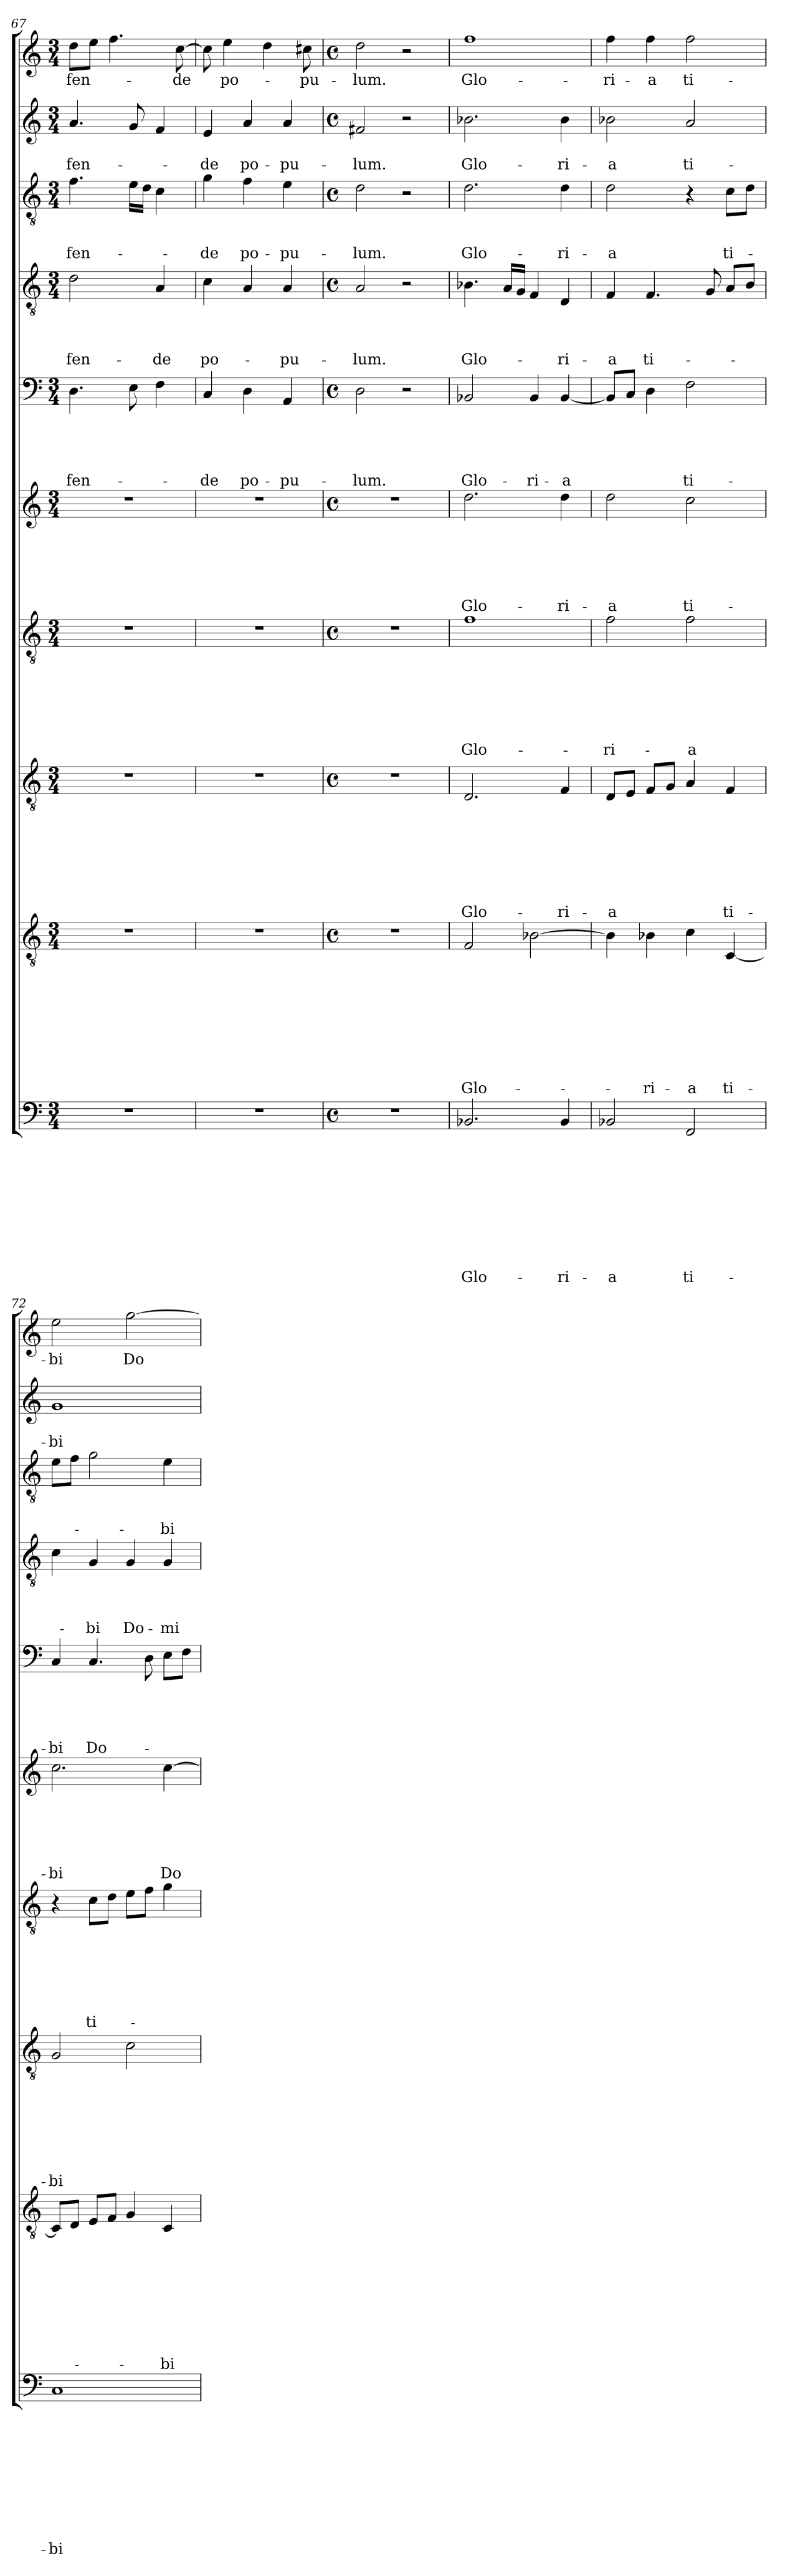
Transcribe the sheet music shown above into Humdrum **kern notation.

**kern	**text	**text	**text	**text	**text	**text	**text	**text	**text	**text	**kern	**text	**text	**text	**text	**text	**text	**text	**text	**text	**kern	**text	**text	**text	**text	**text	**text	**text	**text	**kern	**text	**text	**text	**text	**text	**text	**text	**kern	**text	**text	**text	**text	**text	**text	**kern	**text	**text	**text	**text	**text	**kern	**text	**text	**text	**text	**kern	**text	**text	**text	**kern	**text	**text	**kern	**text
*part10	*part10	*part10	*part10	*part10	*part10	*part10	*part10	*part10	*part10	*part10	*part9	*part9	*part9	*part9	*part9	*part9	*part9	*part9	*part9	*part9	*part8	*part8	*part8	*part8	*part8	*part8	*part8	*part8	*part8	*part7	*part7	*part7	*part7	*part7	*part7	*part7	*part7	*part6	*part6	*part6	*part6	*part6	*part6	*part6	*part5	*part5	*part5	*part5	*part5	*part5	*part4	*part4	*part4	*part4	*part4	*part3	*part3	*part3	*part3	*part2	*part2	*part2	*part1	*part1
*staff10	*staff10	*staff10	*staff10	*staff10	*staff10	*staff10	*staff10	*staff10	*staff10	*staff10	*staff9	*staff9	*staff9	*staff9	*staff9	*staff9	*staff9	*staff9	*staff9	*staff9	*staff8	*staff8	*staff8	*staff8	*staff8	*staff8	*staff8	*staff8	*staff8	*staff7	*staff7	*staff7	*staff7	*staff7	*staff7	*staff7	*staff7	*staff6	*staff6	*staff6	*staff6	*staff6	*staff6	*staff6	*staff5	*staff5	*staff5	*staff5	*staff5	*staff5	*staff4	*staff4	*staff4	*staff4	*staff4	*staff3	*staff3	*staff3	*staff3	*staff2	*staff2	*staff2	*staff1	*staff1
*clefF4	*	*	*	*	*	*	*	*	*	*	*clefGv2	*	*	*	*	*	*	*	*	*	*clefGv2	*	*	*	*	*	*	*	*	*clefGv2	*	*	*	*	*	*	*	*clefG2	*	*	*	*	*	*	*clefF4	*	*	*	*	*	*clefGv2	*	*	*	*	*clefGv2	*	*	*	*clefG2	*	*	*clefG2	*
*k[]	*	*	*	*	*	*	*	*	*	*	*k[]	*	*	*	*	*	*	*	*	*	*k[]	*	*	*	*	*	*	*	*	*k[]	*	*	*	*	*	*	*	*k[]	*	*	*	*	*	*	*k[]	*	*	*	*	*	*k[]	*	*	*	*	*k[]	*	*	*	*k[]	*	*	*k[]	*
*C:	*	*	*	*	*	*	*	*	*	*	*C:	*	*	*	*	*	*	*	*	*	*C:	*	*	*	*	*	*	*	*	*C:	*	*	*	*	*	*	*	*C:	*	*	*	*	*	*	*C:	*	*	*	*	*	*C:	*	*	*	*	*C:	*	*	*	*C:	*	*	*C:	*
*M3/4	*	*	*	*	*	*	*	*	*	*	*M3/4	*	*	*	*	*	*	*	*	*	*M3/4	*	*	*	*	*	*	*	*	*M3/4	*	*	*	*	*	*	*	*M3/4	*	*	*	*	*	*	*M3/4	*	*	*	*	*	*M3/4	*	*	*	*	*M3/4	*	*	*	*M3/4	*	*	*M3/4	*
=67	=67	=67	=67	=67	=67	=67	=67	=67	=67	=67	=67	=67	=67	=67	=67	=67	=67	=67	=67	=67	=67	=67	=67	=67	=67	=67	=67	=67	=67	=67	=67	=67	=67	=67	=67	=67	=67	=67	=67	=67	=67	=67	=67	=67	=67	=67	=67	=67	=67	=67	=67	=67	=67	=67	=67	=67	=67	=67	=67	=67	=67	=67	=67	=67
!	!	!	!	!	!	!	!	!	!	!	!	!	!	!	!	!	!	!	!	!	!	!	!	!	!	!	!	!	!	!	!	!	!	!	!	!	!	!	!	!	!	!	!	!	!	!	!	!	!	!LO:LY:b	!	!	!	!	!LO:LY:b	!	!	!	!LO:LY:b	!	!	!LO:LY:b	!	!LO:LY:b
2.r	.	.	.	.	.	.	.	.	.	.	2.r	.	.	.	.	.	.	.	.	.	2.r	.	.	.	.	.	.	.	.	2.r	.	.	.	.	.	.	.	2.r	.	.	.	.	.	.	4.D\	.	.	.	.	-fen-	2d\	.	.	.	-fen-	4.f\	.	.	-fen-	4.a/	.	-fen-	8dd\L	-fen-
.	.	.	.	.	.	.	.	.	.	.	.	.	.	.	.	.	.	.	.	.	.	.	.	.	.	.	.	.	.	.	.	.	.	.	.	.	.	.	.	.	.	.	.	.	.	.	.	.	.	.	.	.	.	.	.	.	.	.	.	.	.	.	8ee\J	.
.	.	.	.	.	.	.	.	.	.	.	.	.	.	.	.	.	.	.	.	.	.	.	.	.	.	.	.	.	.	.	.	.	.	.	.	.	.	.	.	.	.	.	.	.	.	.	.	.	.	.	.	.	.	.	.	.	.	.	.	.	.	.	4.ff\	.
.	.	.	.	.	.	.	.	.	.	.	.	.	.	.	.	.	.	.	.	.	.	.	.	.	.	.	.	.	.	.	.	.	.	.	.	.	.	.	.	.	.	.	.	.	8E\	.	.	.	.	.	.	.	.	.	.	16e\LL	.	.	.	8g/	.	.	.	.
.	.	.	.	.	.	.	.	.	.	.	.	.	.	.	.	.	.	.	.	.	.	.	.	.	.	.	.	.	.	.	.	.	.	.	.	.	.	.	.	.	.	.	.	.	.	.	.	.	.	.	.	.	.	.	.	16d\JJ	.	.	.	.	.	.	.	.
!	!	!	!	!	!	!	!	!	!	!	!	!	!	!	!	!	!	!	!	!	!	!	!	!	!	!	!	!	!	!	!	!	!	!	!	!	!	!	!	!	!	!	!	!	!	!	!	!	!	!	!	!	!	!	!LO:LY:b	!	!	!	!	!	!	!	!	!
.	.	.	.	.	.	.	.	.	.	.	.	.	.	.	.	.	.	.	.	.	.	.	.	.	.	.	.	.	.	.	.	.	.	.	.	.	.	.	.	.	.	.	.	.	4F\	.	.	.	.	.	4A/	.	.	.	-de	4c\	.	.	.	4f/	.	.	.	.
!	!	!	!	!	!	!	!	!	!	!	!	!	!	!	!	!	!	!	!	!	!	!	!	!	!	!	!	!	!	!	!	!	!	!	!	!	!	!	!	!	!	!	!	!	!	!	!	!	!	!	!	!	!	!	!	!	!	!	!	!	!	!	!	!LO:LY:b
.	.	.	.	.	.	.	.	.	.	.	.	.	.	.	.	.	.	.	.	.	.	.	.	.	.	.	.	.	.	.	.	.	.	.	.	.	.	.	.	.	.	.	.	.	.	.	.	.	.	.	.	.	.	.	.	.	.	.	.	.	.	.	[8cc\	-de
=68	=68	=68	=68	=68	=68	=68	=68	=68	=68	=68	=68	=68	=68	=68	=68	=68	=68	=68	=68	=68	=68	=68	=68	=68	=68	=68	=68	=68	=68	=68	=68	=68	=68	=68	=68	=68	=68	=68	=68	=68	=68	=68	=68	=68	=68	=68	=68	=68	=68	=68	=68	=68	=68	=68	=68	=68	=68	=68	=68	=68	=68	=68	=68	=68
!	!	!	!	!	!	!	!	!	!	!	!	!	!	!	!	!	!	!	!	!	!	!	!	!	!	!	!	!	!	!	!	!	!	!	!	!	!	!	!	!	!	!	!	!	!	!	!	!	!	!LO:LY:b	!	!	!	!	!LO:LY:b	!	!	!	!LO:LY:b	!	!	!LO:LY:b	!	!
2.r	.	.	.	.	.	.	.	.	.	.	2.r	.	.	.	.	.	.	.	.	.	2.r	.	.	.	.	.	.	.	.	2.r	.	.	.	.	.	.	.	2.r	.	.	.	.	.	.	4C/	.	.	.	.	-de	4c\	.	.	.	po-	4g\	.	.	-de	4e/	.	-de	8cc\]	.
!	!	!	!	!	!	!	!	!	!	!	!	!	!	!	!	!	!	!	!	!	!	!	!	!	!	!	!	!	!	!	!	!	!	!	!	!	!	!	!	!	!	!	!	!	!	!	!	!	!	!	!	!	!	!	!	!	!	!	!	!	!	!	!	!LO:LY:b
.	.	.	.	.	.	.	.	.	.	.	.	.	.	.	.	.	.	.	.	.	.	.	.	.	.	.	.	.	.	.	.	.	.	.	.	.	.	.	.	.	.	.	.	.	.	.	.	.	.	.	.	.	.	.	.	.	.	.	.	.	.	.	4ee\	po-
!	!	!	!	!	!	!	!	!	!	!	!	!	!	!	!	!	!	!	!	!	!	!	!	!	!	!	!	!	!	!	!	!	!	!	!	!	!	!	!	!	!	!	!	!	!	!	!	!	!	!LO:LY:b	!	!	!	!	!	!	!	!	!LO:LY:b	!	!	!LO:LY:b	!	!
.	.	.	.	.	.	.	.	.	.	.	.	.	.	.	.	.	.	.	.	.	.	.	.	.	.	.	.	.	.	.	.	.	.	.	.	.	.	.	.	.	.	.	.	.	4D\	.	.	.	.	po-	4A/	.	.	.	.	4f\	.	.	po-	4a/	.	po-	.	.
.	.	.	.	.	.	.	.	.	.	.	.	.	.	.	.	.	.	.	.	.	.	.	.	.	.	.	.	.	.	.	.	.	.	.	.	.	.	.	.	.	.	.	.	.	.	.	.	.	.	.	.	.	.	.	.	.	.	.	.	.	.	.	4dd\	.
!	!	!	!	!	!	!	!	!	!	!	!	!	!	!	!	!	!	!	!	!	!	!	!	!	!	!	!	!	!	!	!	!	!	!	!	!	!	!	!	!	!	!	!	!	!	!	!	!	!	!LO:LY:b	!	!	!	!	!LO:LY:b	!	!	!	!LO:LY:b	!	!	!LO:LY:b	!	!
.	.	.	.	.	.	.	.	.	.	.	.	.	.	.	.	.	.	.	.	.	.	.	.	.	.	.	.	.	.	.	.	.	.	.	.	.	.	.	.	.	.	.	.	.	4AA/	.	.	.	.	-pu-	4A/	.	.	.	-pu-	4e\	.	.	-pu-	4a/	.	-pu-	.	.
!	!	!	!	!	!	!	!	!	!	!	!	!	!	!	!	!	!	!	!	!	!	!	!	!	!	!	!	!	!	!	!	!	!	!	!	!	!	!	!	!	!	!	!	!	!	!	!	!	!	!	!	!	!	!	!	!	!	!	!	!	!	!	!	!LO:LY:b
.	.	.	.	.	.	.	.	.	.	.	.	.	.	.	.	.	.	.	.	.	.	.	.	.	.	.	.	.	.	.	.	.	.	.	.	.	.	.	.	.	.	.	.	.	.	.	.	.	.	.	.	.	.	.	.	.	.	.	.	.	.	.	8cc#X\	-pu-
=69	=69	=69	=69	=69	=69	=69	=69	=69	=69	=69	=69	=69	=69	=69	=69	=69	=69	=69	=69	=69	=69	=69	=69	=69	=69	=69	=69	=69	=69	=69	=69	=69	=69	=69	=69	=69	=69	=69	=69	=69	=69	=69	=69	=69	=69	=69	=69	=69	=69	=69	=69	=69	=69	=69	=69	=69	=69	=69	=69	=69	=69	=69	=69	=69
*M4/4	*	*	*	*	*	*	*	*	*	*	*M4/4	*	*	*	*	*	*	*	*	*	*M4/4	*	*	*	*	*	*	*	*	*M4/4	*	*	*	*	*	*	*	*M4/4	*	*	*	*	*	*	*M4/4	*	*	*	*	*	*M4/4	*	*	*	*	*M4/4	*	*	*	*M4/4	*	*	*M4/4	*
*met(c)	*	*	*	*	*	*	*	*	*	*	*met(c)	*	*	*	*	*	*	*	*	*	*met(c)	*	*	*	*	*	*	*	*	*met(c)	*	*	*	*	*	*	*	*met(c)	*	*	*	*	*	*	*met(c)	*	*	*	*	*	*met(c)	*	*	*	*	*met(c)	*	*	*	*met(c)	*	*	*met(c)	*
!	!	!	!	!	!	!	!	!	!	!	!	!	!	!	!	!	!	!	!	!	!	!	!	!	!	!	!	!	!	!	!	!	!	!	!	!	!	!	!	!	!	!	!	!	!	!	!	!	!	!LO:LY:b	!	!	!	!	!LO:LY:b	!	!	!	!LO:LY:b	!	!	!LO:LY:b	!	!LO:LY:b
1r	.	.	.	.	.	.	.	.	.	.	1r	.	.	.	.	.	.	.	.	.	1r	.	.	.	.	.	.	.	.	1r	.	.	.	.	.	.	.	1r	.	.	.	.	.	.	2D\	.	.	.	.	-lum.	2A/	.	.	.	-lum.	2d\	.	.	-lum.	2f#X/	.	-lum.	2dd\	-lum.
.	.	.	.	.	.	.	.	.	.	.	.	.	.	.	.	.	.	.	.	.	.	.	.	.	.	.	.	.	.	.	.	.	.	.	.	.	.	.	.	.	.	.	.	.	2r	.	.	.	.	.	2r	.	.	.	.	2r	.	.	.	2r	.	.	2r	.
!!LO:PB:g=z
=70	=70	=70	=70	=70	=70	=70	=70	=70	=70	=70	=70	=70	=70	=70	=70	=70	=70	=70	=70	=70	=70	=70	=70	=70	=70	=70	=70	=70	=70	=70	=70	=70	=70	=70	=70	=70	=70	=70	=70	=70	=70	=70	=70	=70	=70	=70	=70	=70	=70	=70	=70	=70	=70	=70	=70	=70	=70	=70	=70	=70	=70	=70	=70	=70
!	!	!	!	!	!	!	!	!	!	!LO:LY:b	!	!	!	!	!	!	!	!	!	!LO:LY:b	!	!	!	!	!	!	!	!	!LO:LY:b	!	!	!	!	!	!	!	!LO:LY:b	!	!	!	!	!	!	!LO:LY:b	!	!	!	!	!	!LO:LY:b	!	!	!	!	!LO:LY:b	!	!	!	!LO:LY:b	!	!	!LO:LY:b	!	!LO:LY:b
2.BB-X/	.	.	.	.	.	.	.	.	.	Glo-	2F/	.	.	.	.	.	.	.	.	Glo-	2.D/	.	.	.	.	.	.	.	Glo-	1f	.	.	.	.	.	.	Glo-	2.dd\	.	.	.	.	.	Glo-	2BB-X/	.	.	.	.	Glo-	4.B-X\	.	.	.	Glo-	2.d\	.	.	Glo-	2.b-X\	.	Glo-	1ff	Glo-
.	.	.	.	.	.	.	.	.	.	.	.	.	.	.	.	.	.	.	.	.	.	.	.	.	.	.	.	.	.	.	.	.	.	.	.	.	.	.	.	.	.	.	.	.	.	.	.	.	.	.	16A/LL	.	.	.	.	.	.	.	.	.	.	.	.	.
.	.	.	.	.	.	.	.	.	.	.	.	.	.	.	.	.	.	.	.	.	.	.	.	.	.	.	.	.	.	.	.	.	.	.	.	.	.	.	.	.	.	.	.	.	.	.	.	.	.	.	16G/JJ	.	.	.	.	.	.	.	.	.	.	.	.	.
!	!	!	!	!	!	!	!	!	!	!	!	!	!	!	!	!	!	!	!	!	!	!	!	!	!	!	!	!	!	!	!	!	!	!	!	!	!	!	!	!	!	!	!	!	!	!	!	!	!	!LO:LY:b	!	!	!	!	!	!	!	!	!	!	!	!	!	!
.	.	.	.	.	.	.	.	.	.	.	[2B-X\	.	.	.	.	.	.	.	.	.	.	.	.	.	.	.	.	.	.	.	.	.	.	.	.	.	.	.	.	.	.	.	.	.	4BB-/	.	.	.	.	-ri-	4F/	.	.	.	.	.	.	.	.	.	.	.	.	.
!	!	!	!	!	!	!	!	!	!	!LO:LY:b	!	!	!	!	!	!	!	!	!	!	!	!	!	!	!	!	!	!	!LO:LY:b	!	!	!	!	!	!	!	!	!	!	!	!	!	!	!LO:LY:b	!	!	!	!	!	!LO:LY:b	!	!	!	!	!LO:LY:b	!	!	!	!LO:LY:b	!	!	!LO:LY:b	!	!
4BB-/	.	.	.	.	.	.	.	.	.	-ri-	.	.	.	.	.	.	.	.	.	.	4F/	.	.	.	.	.	.	.	-ri-	.	.	.	.	.	.	.	.	4dd\	.	.	.	.	.	-ri-	[4BB-/	.	.	.	.	-a	4D/	.	.	.	-ri-	4d\	.	.	-ri-	4b-\	.	-ri-	.	.
=71	=71	=71	=71	=71	=71	=71	=71	=71	=71	=71	=71	=71	=71	=71	=71	=71	=71	=71	=71	=71	=71	=71	=71	=71	=71	=71	=71	=71	=71	=71	=71	=71	=71	=71	=71	=71	=71	=71	=71	=71	=71	=71	=71	=71	=71	=71	=71	=71	=71	=71	=71	=71	=71	=71	=71	=71	=71	=71	=71	=71	=71	=71	=71	=71
!	!	!	!	!	!	!	!	!	!	!LO:LY:b	!	!	!	!	!	!	!	!	!	!	!	!	!	!	!	!	!	!	!LO:LY:b	!	!	!	!	!	!	!	!LO:LY:b	!	!	!	!	!	!	!LO:LY:b	!	!	!	!	!	!	!	!	!	!	!LO:LY:b	!	!	!	!LO:LY:b	!	!	!LO:LY:b	!	!LO:LY:b
2BB-X/	.	.	.	.	.	.	.	.	.	-a	4B-\]	.	.	.	.	.	.	.	.	.	8D/L	.	.	.	.	.	.	.	-a	2f\	.	.	.	.	.	.	-ri-	2dd\	.	.	.	.	.	-a	8BB-/L]	.	.	.	.	.	4F/	.	.	.	-a	2d\	.	.	-a	2b-X\	.	-a	4ff\	-ri-
.	.	.	.	.	.	.	.	.	.	.	.	.	.	.	.	.	.	.	.	.	8E/J	.	.	.	.	.	.	.	.	.	.	.	.	.	.	.	.	.	.	.	.	.	.	.	8C/J	.	.	.	.	.	.	.	.	.	.	.	.	.	.	.	.	.	.	.
!	!	!	!	!	!	!	!	!	!	!	!	!	!	!	!	!	!	!	!	!LO:LY:b	!	!	!	!	!	!	!	!	!	!	!	!	!	!	!	!	!	!	!	!	!	!	!	!	!	!	!	!	!	!	!	!	!	!	!LO:LY:b	!	!	!	!	!	!	!	!	!LO:LY:b
.	.	.	.	.	.	.	.	.	.	.	4B-X\	.	.	.	.	.	.	.	.	-ri-	8F/L	.	.	.	.	.	.	.	.	.	.	.	.	.	.	.	.	.	.	.	.	.	.	.	4D\	.	.	.	.	.	4.F/	.	.	.	ti-	.	.	.	.	.	.	.	4ff\	-a
.	.	.	.	.	.	.	.	.	.	.	.	.	.	.	.	.	.	.	.	.	8G/J	.	.	.	.	.	.	.	.	.	.	.	.	.	.	.	.	.	.	.	.	.	.	.	.	.	.	.	.	.	.	.	.	.	.	.	.	.	.	.	.	.	.	.
!	!	!	!	!	!	!	!	!	!	!LO:LY:b	!	!	!	!	!	!	!	!	!	!LO:LY:b	!	!	!	!	!	!	!	!	!	!	!	!	!	!	!	!	!LO:LY:b	!	!	!	!	!	!	!LO:LY:b	!	!	!	!	!	!LO:LY:b	!	!	!	!	!	!	!	!	!	!	!	!LO:LY:b	!	!LO:LY:b
2FF/	.	.	.	.	.	.	.	.	.	ti-	4c\	.	.	.	.	.	.	.	.	-a	4A/	.	.	.	.	.	.	.	.	2f\	.	.	.	.	.	.	-a	2cc\	.	.	.	.	.	ti-	2F\	.	.	.	.	ti-	.	.	.	.	.	4r	.	.	.	2a/	.	ti-	2ff\	ti-
.	.	.	.	.	.	.	.	.	.	.	.	.	.	.	.	.	.	.	.	.	.	.	.	.	.	.	.	.	.	.	.	.	.	.	.	.	.	.	.	.	.	.	.	.	.	.	.	.	.	.	8G/	.	.	.	.	.	.	.	.	.	.	.	.	.
!	!	!	!	!	!	!	!	!	!	!	!	!	!	!	!	!	!	!	!	!LO:LY:b	!	!	!	!	!	!	!	!	!LO:LY:b	!	!	!	!	!	!	!	!	!	!	!	!	!	!	!	!	!	!	!	!	!	!	!	!	!	!	!	!	!	!LO:LY:b	!	!	!	!	!
.	.	.	.	.	.	.	.	.	.	.	[4C/	.	.	.	.	.	.	.	.	ti-	4F/	.	.	.	.	.	.	.	ti-	.	.	.	.	.	.	.	.	.	.	.	.	.	.	.	.	.	.	.	.	.	8A/L	.	.	.	.	8c\L	.	.	ti-	.	.	.	.	.
.	.	.	.	.	.	.	.	.	.	.	.	.	.	.	.	.	.	.	.	.	.	.	.	.	.	.	.	.	.	.	.	.	.	.	.	.	.	.	.	.	.	.	.	.	.	.	.	.	.	.	8B/J	.	.	.	.	8d\J	.	.	.	.	.	.	.	.
=72	=72	=72	=72	=72	=72	=72	=72	=72	=72	=72	=72	=72	=72	=72	=72	=72	=72	=72	=72	=72	=72	=72	=72	=72	=72	=72	=72	=72	=72	=72	=72	=72	=72	=72	=72	=72	=72	=72	=72	=72	=72	=72	=72	=72	=72	=72	=72	=72	=72	=72	=72	=72	=72	=72	=72	=72	=72	=72	=72	=72	=72	=72	=72	=72
!	!	!	!	!	!	!	!	!	!	!LO:LY:b	!	!	!	!	!	!	!	!	!	!	!	!	!	!	!	!	!	!	!LO:LY:b	!	!	!	!	!	!	!	!	!	!	!	!	!	!	!LO:LY:b	!	!	!	!	!	!LO:LY:b	!	!	!	!	!	!	!	!	!	!	!	!LO:LY:b	!	!LO:LY:b
1C	.	.	.	.	.	.	.	.	.	-bi	8C/L]	.	.	.	.	.	.	.	.	.	2G/	.	.	.	.	.	.	.	-bi	4r	.	.	.	.	.	.	.	2.cc\	.	.	.	.	.	-bi	4C/	.	.	.	.	-bi	4c\	.	.	.	.	8e\L	.	.	.	1g	.	-bi	2ee\	-bi
.	.	.	.	.	.	.	.	.	.	.	8D/J	.	.	.	.	.	.	.	.	.	.	.	.	.	.	.	.	.	.	.	.	.	.	.	.	.	.	.	.	.	.	.	.	.	.	.	.	.	.	.	.	.	.	.	.	8f\J	.	.	.	.	.	.	.	.
!	!	!	!	!	!	!	!	!	!	!	!	!	!	!	!	!	!	!	!	!	!	!	!	!	!	!	!	!	!	!	!	!	!	!	!	!	!LO:LY:b	!	!	!	!	!	!	!	!	!	!	!	!	!LO:LY:b	!	!	!	!	!LO:LY:b	!	!	!	!	!	!	!	!	!
.	.	.	.	.	.	.	.	.	.	.	8E/L	.	.	.	.	.	.	.	.	.	.	.	.	.	.	.	.	.	.	8c\L	.	.	.	.	.	.	ti-	.	.	.	.	.	.	.	4.C/	.	.	.	.	Do-	4G/	.	.	.	-bi	2g\	.	.	.	.	.	.	.	.
.	.	.	.	.	.	.	.	.	.	.	8F/J	.	.	.	.	.	.	.	.	.	.	.	.	.	.	.	.	.	.	8d\J	.	.	.	.	.	.	.	.	.	.	.	.	.	.	.	.	.	.	.	.	.	.	.	.	.	.	.	.	.	.	.	.	.	.
!	!	!	!	!	!	!	!	!	!	!	!	!	!	!	!	!	!	!	!	!	!	!	!	!	!	!	!	!	!	!	!	!	!	!	!	!	!	!	!	!	!	!	!	!	!	!	!	!	!	!	!	!	!	!	!LO:LY:b	!	!	!	!	!	!	!	!	!LO:LY:b
.	.	.	.	.	.	.	.	.	.	.	4G/	.	.	.	.	.	.	.	.	.	2c\	.	.	.	.	.	.	.	.	8e\L	.	.	.	.	.	.	.	.	.	.	.	.	.	.	.	.	.	.	.	.	4G/	.	.	.	Do-	.	.	.	.	.	.	.	[2gg\	Do-
.	.	.	.	.	.	.	.	.	.	.	.	.	.	.	.	.	.	.	.	.	.	.	.	.	.	.	.	.	.	8f\J	.	.	.	.	.	.	.	.	.	.	.	.	.	.	8D\	.	.	.	.	.	.	.	.	.	.	.	.	.	.	.	.	.	.	.
!	!	!	!	!	!	!	!	!	!	!	!	!	!	!	!	!	!	!	!	!LO:LY:b	!	!	!	!	!	!	!	!	!	!	!	!	!	!	!	!	!	!	!	!	!	!	!	!LO:LY:b	!	!	!	!	!	!	!	!	!	!	!LO:LY:b	!	!	!	!LO:LY:b	!	!	!	!	!
.	.	.	.	.	.	.	.	.	.	.	4C/	.	.	.	.	.	.	.	.	-bi	.	.	.	.	.	.	.	.	.	4g\	.	.	.	.	.	.	.	[4cc\	.	.	.	.	.	Do-	8E\L	.	.	.	.	.	4G/	.	.	.	-mi-	4e\	.	.	-bi	.	.	.	.	.
.	.	.	.	.	.	.	.	.	.	.	.	.	.	.	.	.	.	.	.	.	.	.	.	.	.	.	.	.	.	.	.	.	.	.	.	.	.	.	.	.	.	.	.	.	8F\J	.	.	.	.	.	.	.	.	.	.	.	.	.	.	.	.	.	.	.
=	=	=	=	=	=	=	=	=	=	=	=	=	=	=	=	=	=	=	=	=	=	=	=	=	=	=	=	=	=	=	=	=	=	=	=	=	=	=	=	=	=	=	=	=	=	=	=	=	=	=	=	=	=	=	=	=	=	=	=	=	=	=	=	=
*-	*-	*-	*-	*-	*-	*-	*-	*-	*-	*-	*-	*-	*-	*-	*-	*-	*-	*-	*-	*-	*-	*-	*-	*-	*-	*-	*-	*-	*-	*-	*-	*-	*-	*-	*-	*-	*-	*-	*-	*-	*-	*-	*-	*-	*-	*-	*-	*-	*-	*-	*-	*-	*-	*-	*-	*-	*-	*-	*-	*-	*-	*-	*-	*-
